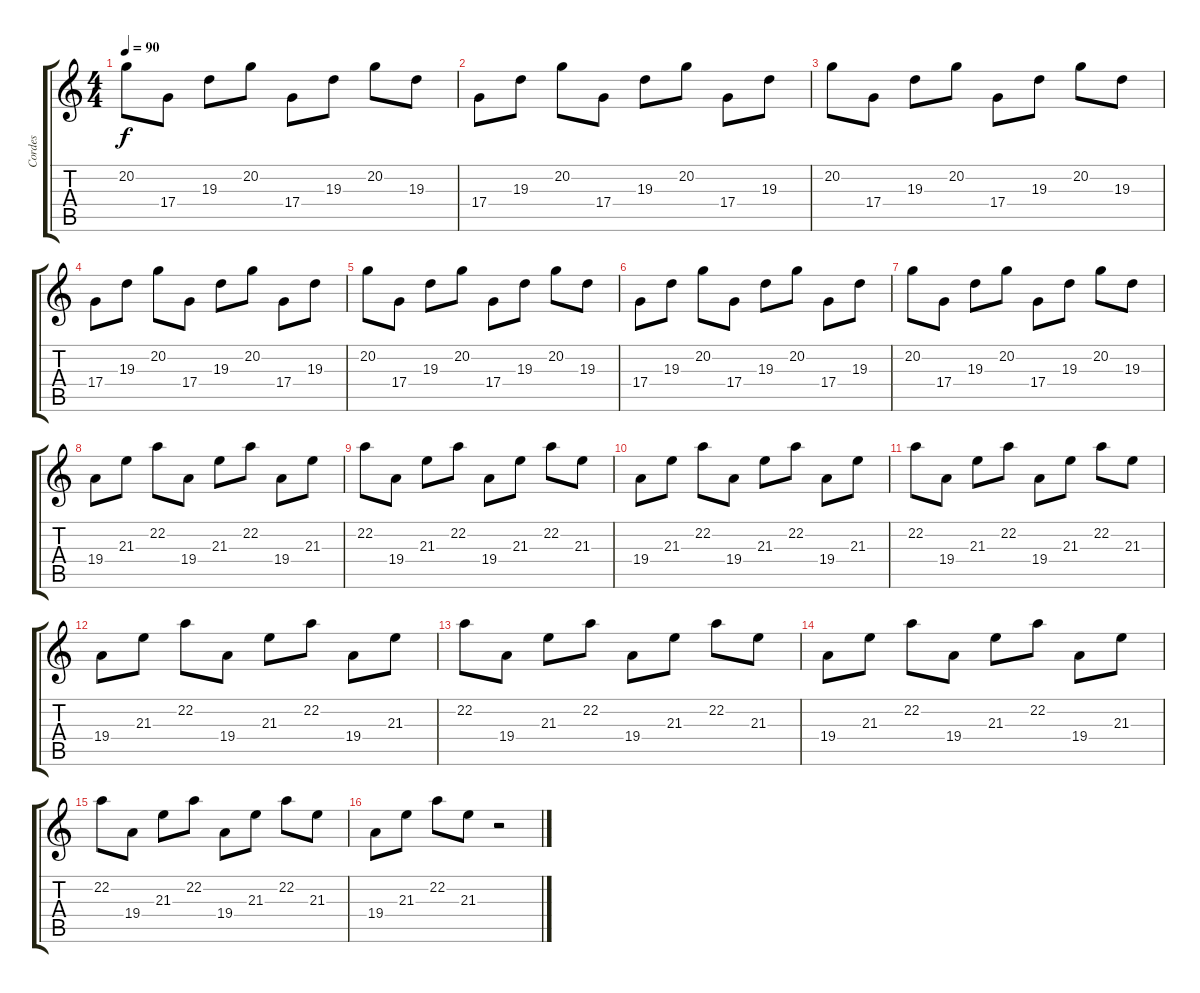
\track ("Cordes" "Cordes") {instrument choiraahs}
\staff {score tabs}
\tuning (E4 B3 G3 D3 A2 E2) {hide}
\ts (4 4)
\tempo 90
\clef g2
\ks c
20.2.8{dy f} 17.4.8 19.3.8 20.2.8 17.4.8 19.3.8 20.2.8 19.3.8 |
17.4.8 19.3.8 20.2.8 17.4.8 19.3.8 20.2.8 17.4.8 19.3.8 |
20.2.8 17.4.8 19.3.8 20.2.8 17.4.8 19.3.8 20.2.8 19.3.8 |
17.4.8 19.3.8 20.2.8 17.4.8 19.3.8 20.2.8 17.4.8 19.3.8 |
20.2.8 17.4.8 19.3.8 20.2.8 17.4.8 19.3.8 20.2.8 19.3.8 |
17.4.8 19.3.8 20.2.8 17.4.8 19.3.8 20.2.8 17.4.8 19.3.8 |
20.2.8 17.4.8 19.3.8 20.2.8 17.4.8 19.3.8 20.2.8 19.3.8 |
19.4.8 21.3.8 22.2.8 19.4.8 21.3.8 22.2.8 19.4.8 21.3.8 |
22.2.8 19.4.8 21.3.8 22.2.8 19.4.8 21.3.8 22.2.8 21.3.8 |
19.4.8 21.3.8 22.2.8 19.4.8 21.3.8 22.2.8 19.4.8 21.3.8 |
22.2.8 19.4.8 21.3.8 22.2.8 19.4.8 21.3.8 22.2.8 21.3.8 |
19.4.8 21.3.8 22.2.8 19.4.8 21.3.8 22.2.8 19.4.8 21.3.8 |
22.2.8 19.4.8 21.3.8 22.2.8 19.4.8 21.3.8 22.2.8 21.3.8 |
19.4.8 21.3.8 22.2.8 19.4.8 21.3.8 22.2.8 19.4.8 21.3.8 |
22.2.8 19.4.8 21.3.8 22.2.8 19.4.8 21.3.8 22.2.8 21.3.8 |
19.4.8 21.3.8 22.2.8 21.3.8 r.2
